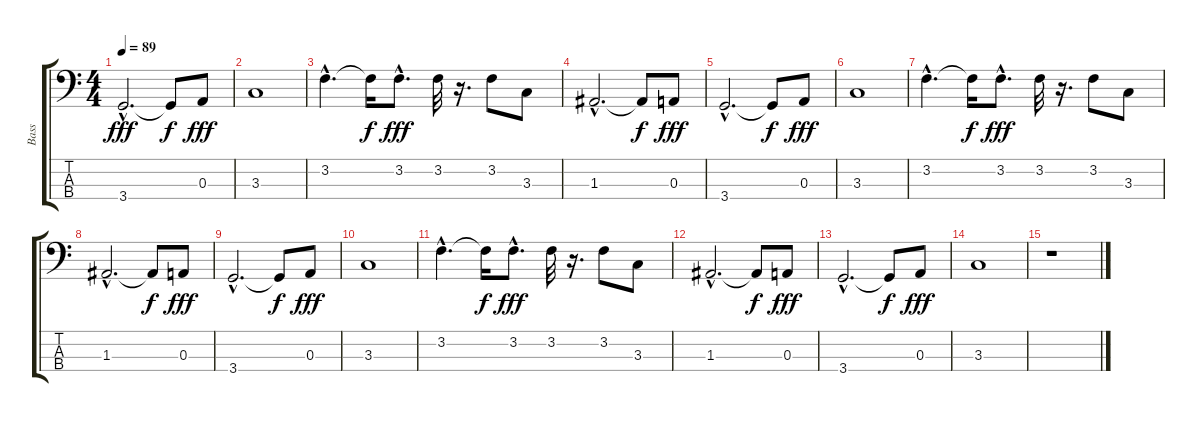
\track ("Bass" "Bass") {instrument electricbasspick}
\staff {score tabs}
\tuning (G2 D2 A1 E1) {hide}
\ts (4 4)
\tempo 89
\clef f4
\ks c
3.4{hac}.2{d dy fff} 3.4{t}.8{dy f} 0.3.8{dy fff} |
3.3.1 |
3.2{hac}.4{d} 3.2{t}.16{dy f} 3.2{hac}.8{d dy fff volume 15} 3.2.32{volume 15} r.16{d} 3.2.8{volume 15} 3.3.8{volume 15} |
1.3{hac}.2{d volume 15} 1.3{t}.8{dy f} 0.3.8{dy fff volume 13} |
3.4{hac}.2{d volume 13} 3.4{t}.8{dy f} 0.3.8{dy fff volume 12} |
3.3.1{volume 12} |
3.2{hac}.4{d volume 10} 3.2{t}.16{dy f} 3.2{hac}.8{d dy fff volume 10} 3.2.32{volume 10} r.16{d} 3.2.8{volume 9} 3.3.8{volume 9} |
1.3{hac}.2{d volume 9} 1.3{t}.8{dy f} 0.3.8{dy fff volume 8} |
3.4{hac}.2{d volume 8} 3.4{t}.8{dy f} 0.3.8{dy fff volume 6} |
3.3.1{volume 6} |
3.2{hac}.4{d volume 5} 3.2{t}.16{dy f} 3.2{hac}.8{d dy fff volume 4} 3.2.32{volume 4} r.16{d} 3.2.8{volume 4} 3.3.8{volume 4} |
1.3{hac}.2{d volume 4} 1.3{t}.8{dy f} 0.3.8{dy fff volume 2} |
3.4{hac}.2{d volume 2} 3.4{t}.8{dy f} 0.3.8{dy fff volume 1} |
3.3.1{volume 1} |
r.1
